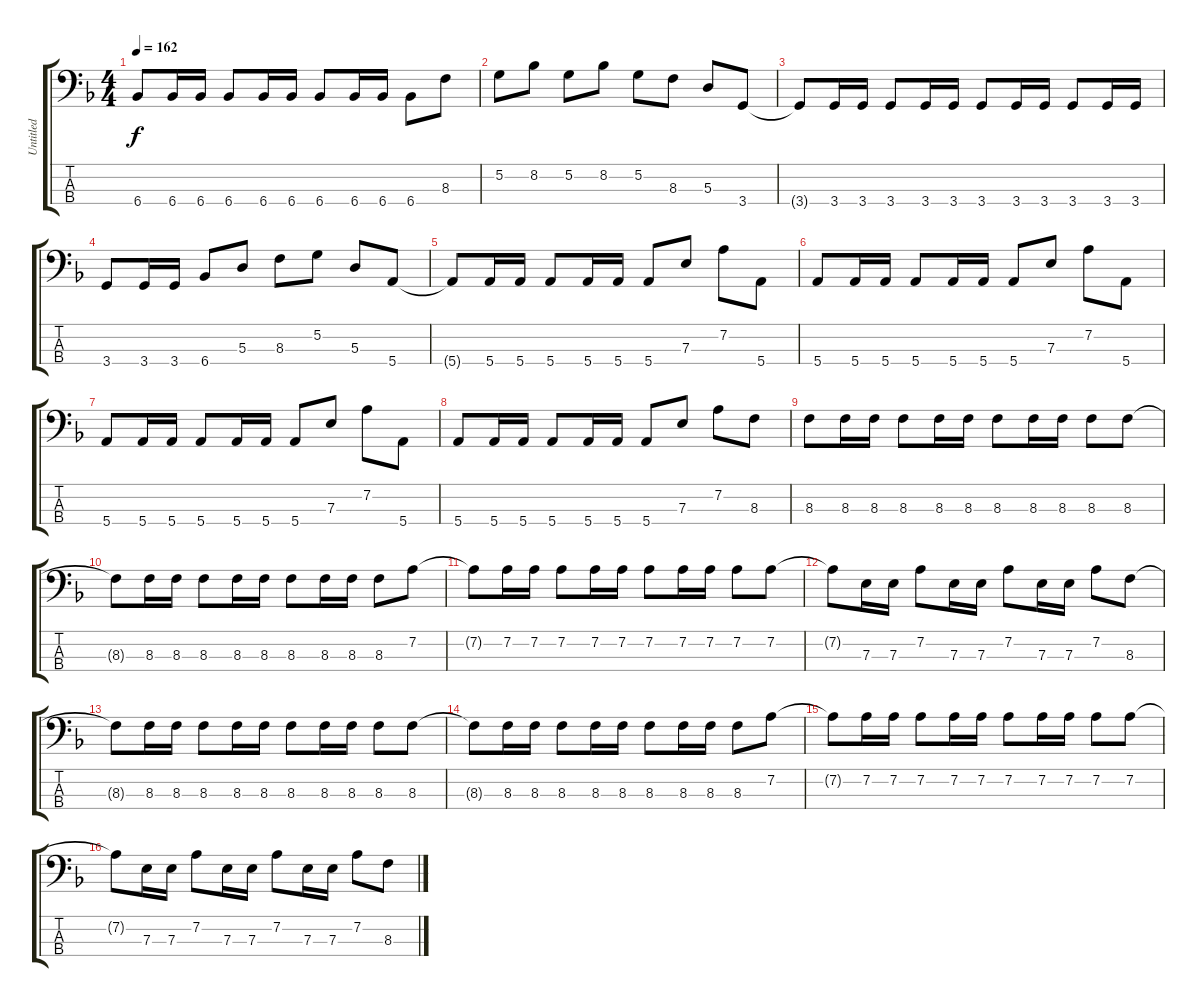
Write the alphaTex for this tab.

\track ("Untitled" "Untitled") {instrument electricbassfinger}
\staff {score tabs}
\tuning (G2 D2 A1 E1) {hide}
\ts (4 4)
\tempo 162
\clef f4
\ks f
6.4{t}.8{dy f} 6.4.16 6.4.16 6.4.8 6.4.16 6.4.16 6.4.8 6.4.16 6.4.16 6.4.8 8.3.8 |
5.2.8 8.2.8 5.2.8 8.2.8 5.2.8 8.3.8 5.3.8 3.4.8 |
3.4{t}.8 3.4.16 3.4.16 3.4.8 3.4.16 3.4.16 3.4.8 3.4.16 3.4.16 3.4.8 3.4.16 3.4.16 |
3.4.8 3.4.16 3.4.16 6.4.8 5.3.8 8.3.8 5.2.8 5.3.8 5.4.8 |
5.4{t}.8 5.4.16 5.4.16 5.4.8 5.4.16 5.4.16 5.4.8 7.3.8 7.2.8 5.4.8 |
5.4.8 5.4.16 5.4.16 5.4.8 5.4.16 5.4.16 5.4.8 7.3.8 7.2.8 5.4.8 |
5.4.8 5.4.16 5.4.16 5.4.8 5.4.16 5.4.16 5.4.8 7.3.8 7.2.8 5.4.8 |
5.4.8 5.4.16 5.4.16 5.4.8 5.4.16 5.4.16 5.4.8 7.3.8 7.2.8 8.3.8 |
8.3.8 8.3.16 8.3.16 8.3.8 8.3.16 8.3.16 8.3.8 8.3.16 8.3.16 8.3.8 8.3.8 |
8.3{t}.8 8.3.16 8.3.16 8.3.8 8.3.16 8.3.16 8.3.8 8.3.16 8.3.16 8.3.8 7.2.8 |
7.2{t}.8 7.2.16 7.2.16 7.2.8 7.2.16 7.2.16 7.2.8 7.2.16 7.2.16 7.2.8 7.2.8 |
7.2{t}.8 7.3.16 7.3.16 7.2.8 7.3.16 7.3.16 7.2.8 7.3.16 7.3.16 7.2.8 8.3.8 |
8.3{t}.8 8.3.16 8.3.16 8.3.8 8.3.16 8.3.16 8.3.8 8.3.16 8.3.16 8.3.8 8.3.8 |
8.3{t}.8 8.3.16 8.3.16 8.3.8 8.3.16 8.3.16 8.3.8 8.3.16 8.3.16 8.3.8 7.2.8 |
7.2{t}.8 7.2.16 7.2.16 7.2.8 7.2.16 7.2.16 7.2.8 7.2.16 7.2.16 7.2.8 7.2.8 |
7.2{t}.8 7.3.16 7.3.16 7.2.8 7.3.16 7.3.16 7.2.8 7.3.16 7.3.16 7.2.8 8.3.8
